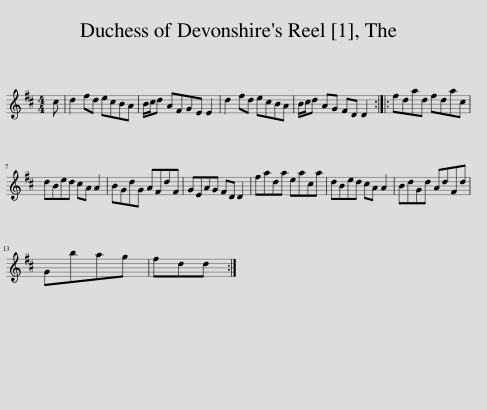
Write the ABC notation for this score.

X:1
L:1/8
M:4/4
I:linebreak $
K:D
V:1 treble
V:1
 c | d2 fd ecBA | B/c/d AFGE E2 | d2 fd ecBA | B/c/d AG FD D2 :: %5
 fdad fdac |$ dBed cA A2 | BGdG AFdF | GEAG FD D2 | fada eaca | %10
 dBed cA A2 | BdGd AdFd |$ Gbag | fdd :| %14
